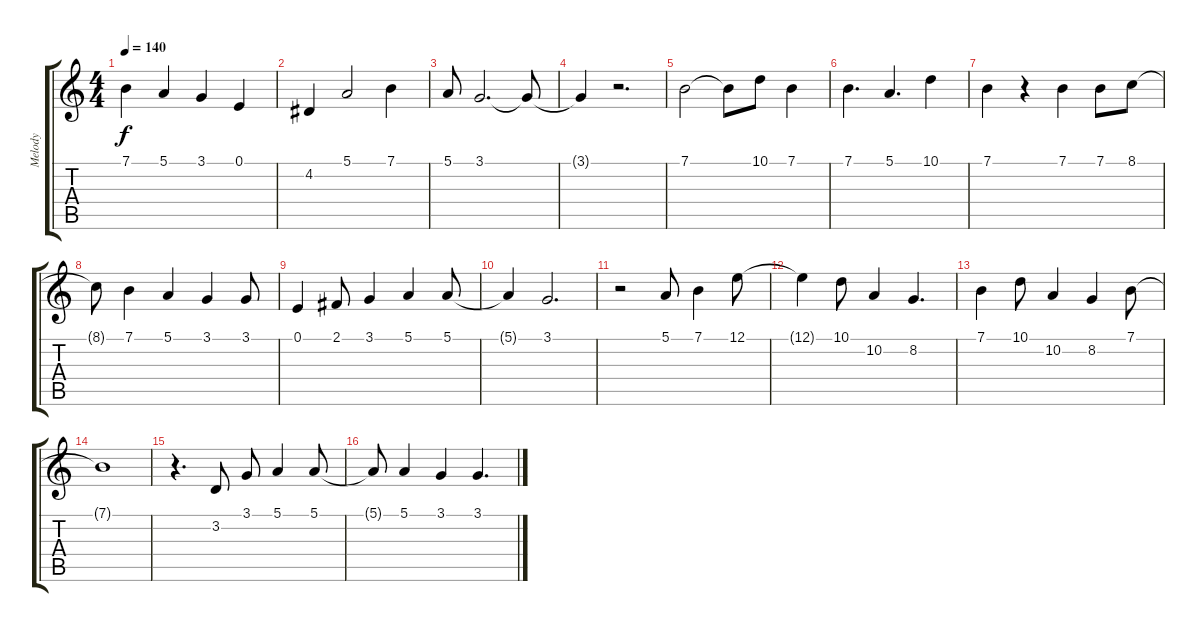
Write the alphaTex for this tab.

\track ("Melody" "Melody") {instrument tenorsax}
\staff {score tabs}
\tuning (E4 B3 G3 D3 A2 E2) {hide}
\ts (4 4)
\tempo 140
\clef g2
\ks c
7.1.4{dy f} 5.1.4 3.1.4 0.1.4 |
4.2.4 5.1.2 7.1.4 |
5.1.8 3.1.2{d} 3.1{t}.8 |
3.1{t}.4 r.2{d} |
7.1.2 7.1{t}.8 10.1.8 7.1.4 |
7.1.4{d} 5.1.4{d} 10.1.4 |
7.1.4 r.4 7.1.4 7.1.8 8.1.8 |
8.1{t}.8 7.1.4 5.1.4 3.1.4 3.1.8 |
0.1.4 2.1.8 3.1.4 5.1.4 5.1.8 |
5.1{t}.4 3.1.2{d} |
r.2 5.1.8 7.1.4 12.1.8 |
12.1{t}.4 10.1.8 10.2.4 8.2.4{d} |
7.1.4 10.1.8 10.2.4 8.2.4 7.1.8 |
7.1{t}.1 |
r.4{d} 3.2.8 3.1.8 5.1.4 5.1.8 |
5.1{t}.8 5.1.4 3.1.4 3.1.4{d}
